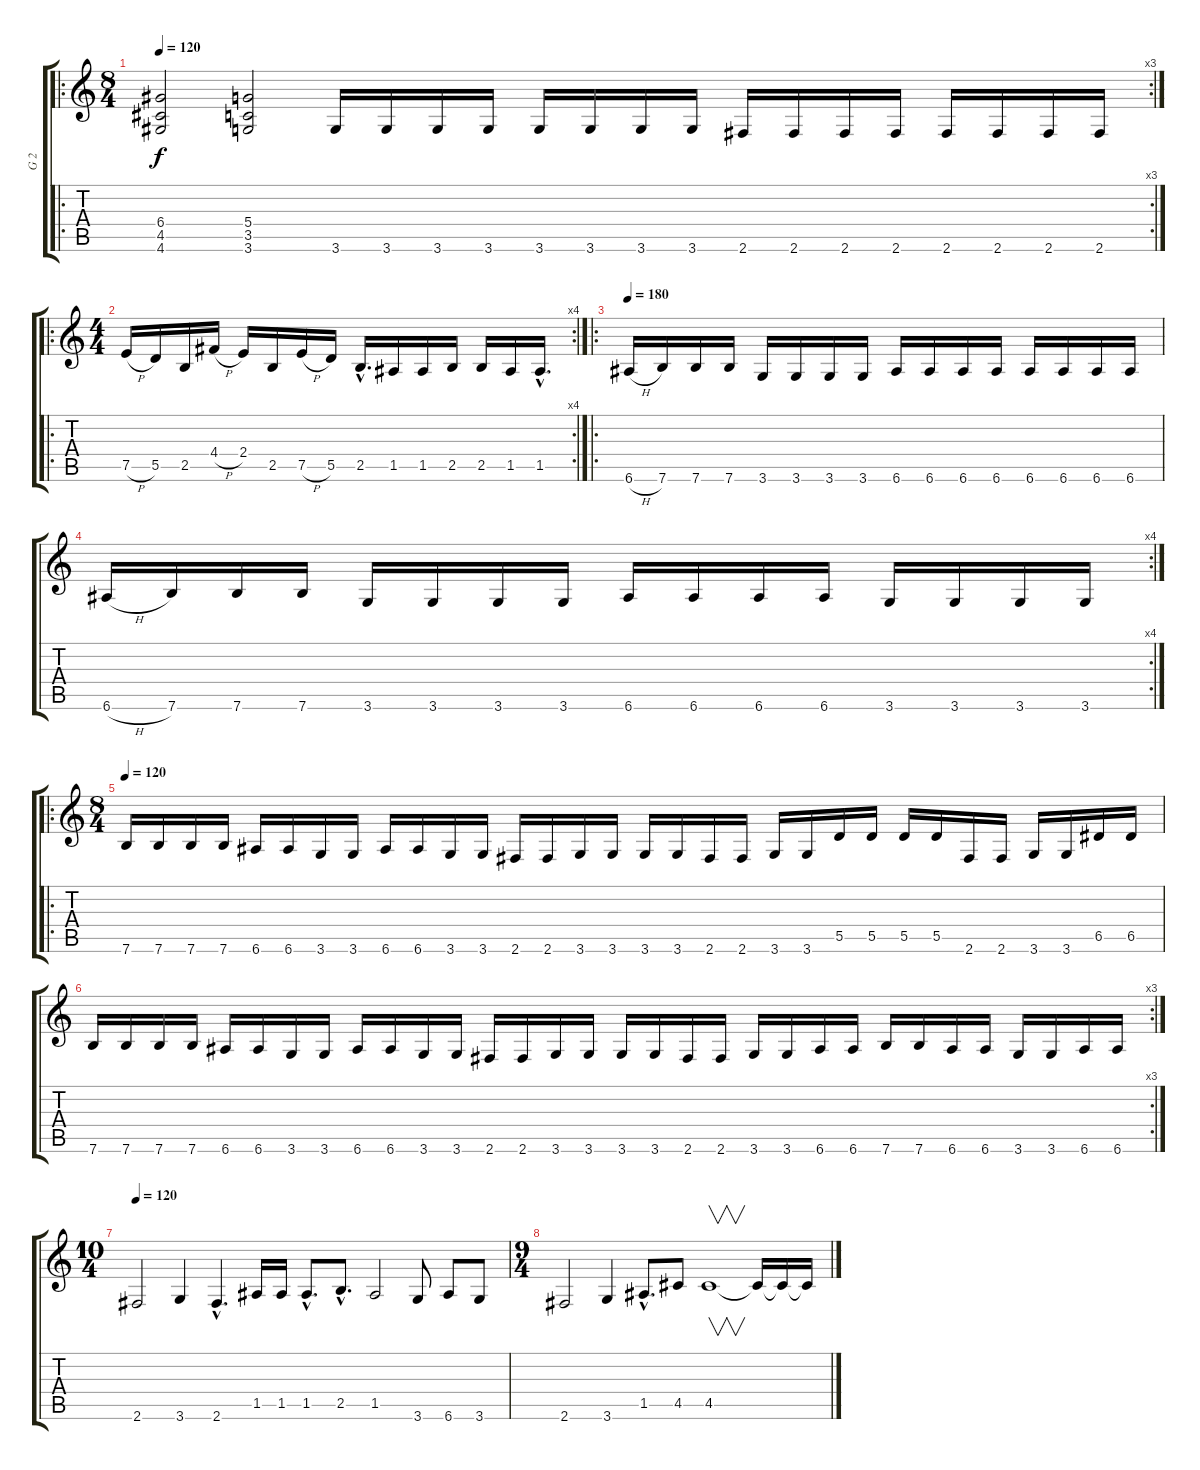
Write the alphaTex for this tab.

\track ("G 2" "G 2") {instrument distortionguitar}
\staff {score tabs}
\tuning (E4 B3 G3 D3 A2 E2) {hide}
\ro
\rc 3
\ts (8 4)
\tempo 120
\clef g2
\ks c
(6.4 4.5 4.6).2{dy f} (5.4 3.5 3.6).2 3.6.16 3.6.16 3.6.16 3.6.16 3.6.16 3.6.16 3.6.16 3.6.16 2.6.16 2.6.16 2.6.16 2.6.16 2.6.16 2.6.16 2.6.16 2.6.16 |
\ro
\rc 4
\ts (4 4)
7.5{h}.16 5.5.16 2.5.16 4.4{h}.16 2.4.16 2.5.16 7.5{h}.16 5.5.16 2.5{hac}.16{d} 1.5.16 1.5.16 2.5.16 2.5.16 1.5.16 1.5{hac}.16{d} |
\ro
\tempo 180
6.6{h}.16 7.6.16 7.6.16 7.6.16 3.6.16 3.6.16 3.6.16 3.6.16 6.6.16 6.6.16 6.6.16 6.6.16 6.6.16 6.6.16 6.6.16 6.6.16 |
\rc 4
6.6{h}.16 7.6.16 7.6.16 7.6.16 3.6.16 3.6.16 3.6.16 3.6.16 6.6.16 6.6.16 6.6.16 6.6.16 3.6.16 3.6.16 3.6.16 3.6.16 |
\ro
\ts (8 4)
\tempo 120
7.6.16 7.6.16 7.6.16 7.6.16 6.6.16 6.6.16 3.6.16 3.6.16 6.6.16 6.6.16 3.6.16 3.6.16 2.6.16 2.6.16 3.6.16 3.6.16 3.6.16 3.6.16 2.6.16 2.6.16 3.6.16 3.6.16 5.5.16 5.5.16 5.5.16 5.5.16 2.6.16 2.6.16 3.6.16 3.6.16 6.5.16 6.5.16 |
\rc 3
7.6.16 7.6.16 7.6.16 7.6.16 6.6.16 6.6.16 3.6.16 3.6.16 6.6.16 6.6.16 3.6.16 3.6.16 2.6.16 2.6.16 3.6.16 3.6.16 3.6.16 3.6.16 2.6.16 2.6.16 3.6.16 3.6.16 6.6.16 6.6.16 7.6.16 7.6.16 6.6.16 6.6.16 3.6.16 3.6.16 6.6.16 6.6.16 |
\ts (10 4)
\tempo 120
2.6.2 3.6.4 2.6{hac}.4{d} 1.5.16 1.5.16 1.5{hac}.8{d} 2.5{hac}.8{d} 1.5.2 3.6.8 6.6.8 3.6.8 |
\ts (9 4)
2.6.2 3.6.4 1.5{hac}.8{d} 4.5.8 4.5.1{v} 4.5{t}.16 4.5{t}.16 4.5{t}.16
